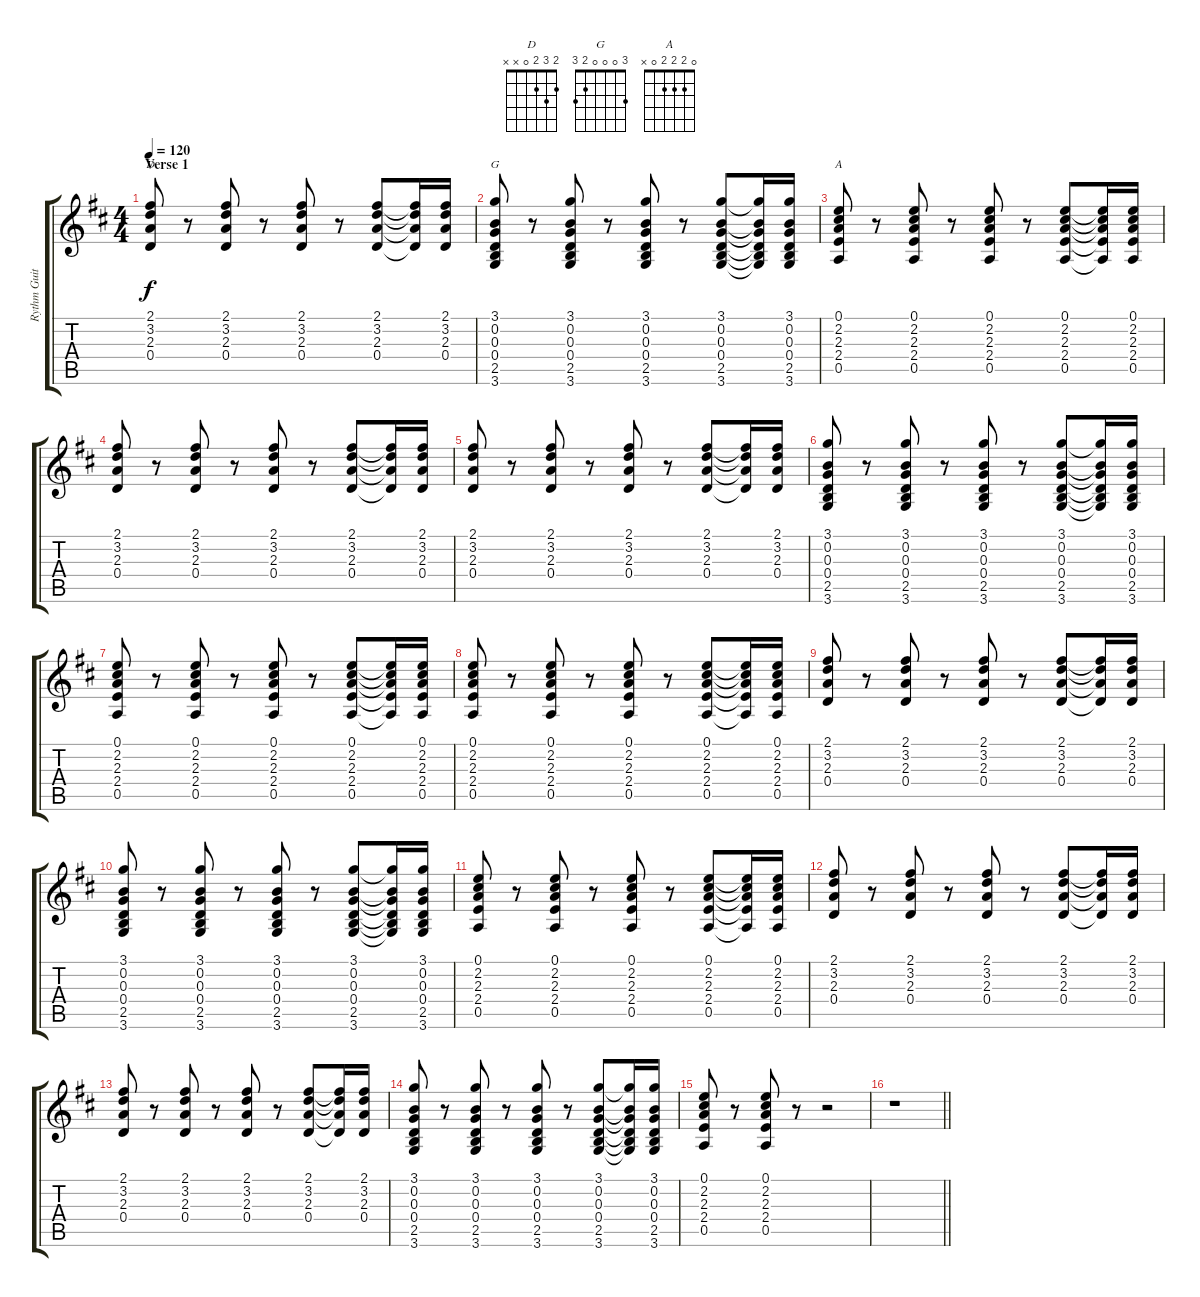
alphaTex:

\track ("Rythm Guitar" "Rythm Guit") {instrument electricguitarjazz}
\staff {score tabs}
\tuning (E4 B3 G3 D3 A2 E2) {hide}
\chord ("D" 2 3 2 0 x x)
\chord ("G" 3 0 0 0 2 3)
\chord ("A" 0 2 2 2 0 x)
\ts (4 4)
\section ("" "Verse 1")
\tempo 120
\clef g2
\ks d
(2.1 3.2 2.3 0.4).8{ch "D" dy f instrument electricguitarjazz} r.8 (2.1 3.2 2.3 0.4).8 r.8 (2.1 3.2 2.3 0.4).8 r.8 (2.1 3.2 2.3 0.4).8 (2.1{t} 3.2{t} 2.3{t} 0.4{t}).16 (2.1 3.2 2.3 0.4).16 |
(3.1 0.2 0.3 0.4 2.5 3.6).8{ch "G"} r.8 (3.1 0.2 0.3 0.4 2.5 3.6).8 r.8 (3.1 0.2 0.3 0.4 2.5 3.6).8 r.8 (3.1 0.2 0.3 0.4 2.5 3.6).8 (3.1{t} 0.2{t} 0.3{t} 0.4{t} 2.5{t} 3.6{t}).16 (3.1 0.2 0.3 0.4 2.5 3.6).16 |
(0.1 2.2 2.3 2.4 0.5).8{ch "A"} r.8 (0.1 2.2 2.3 2.4 0.5).8 r.8 (0.1 2.2 2.3 2.4 0.5).8 r.8 (0.1 2.2 2.3 2.4 0.5).8 (0.1{t} 2.2{t} 2.3{t} 2.4{t} 0.5{t}).16 (0.1 2.2 2.3 2.4 0.5).16 |
(2.1 3.2 2.3 0.4).8 r.8 (2.1 3.2 2.3 0.4).8 r.8 (2.1 3.2 2.3 0.4).8 r.8 (2.1 3.2 2.3 0.4).8 (2.1{t} 3.2{t} 2.3{t} 0.4{t}).16 (2.1 3.2 2.3 0.4).16 |
(2.1 3.2 2.3 0.4).8 r.8 (2.1 3.2 2.3 0.4).8 r.8 (2.1 3.2 2.3 0.4).8 r.8 (2.1 3.2 2.3 0.4).8 (2.1{t} 3.2{t} 2.3{t} 0.4{t}).16 (2.1 3.2 2.3 0.4).16 |
(3.1 0.2 0.3 0.4 2.5 3.6).8 r.8 (3.1 0.2 0.3 0.4 2.5 3.6).8 r.8 (3.1 0.2 0.3 0.4 2.5 3.6).8 r.8 (3.1 0.2 0.3 0.4 2.5 3.6).8 (3.1{t} 0.2{t} 0.3{t} 0.4{t} 2.5{t} 3.6{t}).16 (3.1 0.2 0.3 0.4 2.5 3.6).16 |
(0.1 2.2 2.3 2.4 0.5).8 r.8 (0.1 2.2 2.3 2.4 0.5).8 r.8 (0.1 2.2 2.3 2.4 0.5).8 r.8 (0.1 2.2 2.3 2.4 0.5).8 (0.1{t} 2.2{t} 2.3{t} 2.4{t} 0.5{t}).16 (0.1 2.2 2.3 2.4 0.5).16 |
(0.1 2.2 2.3 2.4 0.5).8 r.8 (0.1 2.2 2.3 2.4 0.5).8 r.8 (0.1 2.2 2.3 2.4 0.5).8 r.8 (0.1 2.2 2.3 2.4 0.5).8 (0.1{t} 2.2{t} 2.3{t} 2.4{t} 0.5{t}).16 (0.1 2.2 2.3 2.4 0.5).16 |
(2.1 3.2 2.3 0.4).8 r.8 (2.1 3.2 2.3 0.4).8 r.8 (2.1 3.2 2.3 0.4).8 r.8 (2.1 3.2 2.3 0.4).8 (2.1{t} 3.2{t} 2.3{t} 0.4{t}).16 (2.1 3.2 2.3 0.4).16 |
(3.1 0.2 0.3 0.4 2.5 3.6).8 r.8 (3.1 0.2 0.3 0.4 2.5 3.6).8 r.8 (3.1 0.2 0.3 0.4 2.5 3.6).8 r.8 (3.1 0.2 0.3 0.4 2.5 3.6).8 (3.1{t} 0.2{t} 0.3{t} 0.4{t} 2.5{t} 3.6{t}).16 (3.1 0.2 0.3 0.4 2.5 3.6).16 |
(0.1 2.2 2.3 2.4 0.5).8 r.8 (0.1 2.2 2.3 2.4 0.5).8 r.8 (0.1 2.2 2.3 2.4 0.5).8 r.8 (0.1 2.2 2.3 2.4 0.5).8 (0.1{t} 2.2{t} 2.3{t} 2.4{t} 0.5{t}).16 (0.1 2.2 2.3 2.4 0.5).16 |
(2.1 3.2 2.3 0.4).8 r.8 (2.1 3.2 2.3 0.4).8 r.8 (2.1 3.2 2.3 0.4).8 r.8 (2.1 3.2 2.3 0.4).8 (2.1{t} 3.2{t} 2.3{t} 0.4{t}).16 (2.1 3.2 2.3 0.4).16 |
(2.1 3.2 2.3 0.4).8 r.8 (2.1 3.2 2.3 0.4).8 r.8 (2.1 3.2 2.3 0.4).8 r.8 (2.1 3.2 2.3 0.4).8 (2.1{t} 3.2{t} 2.3{t} 0.4{t}).16 (2.1 3.2 2.3 0.4).16 |
(3.1 0.2 0.3 0.4 2.5 3.6).8 r.8 (3.1 0.2 0.3 0.4 2.5 3.6).8 r.8 (3.1 0.2 0.3 0.4 2.5 3.6).8 r.8 (3.1 0.2 0.3 0.4 2.5 3.6).8 (3.1{t} 0.2{t} 0.3{t} 0.4{t} 2.5{t} 3.6{t}).16 (3.1 0.2 0.3 0.4 2.5 3.6).16 |
(0.1 2.2 2.3 2.4 0.5).8 r.8 (0.1 2.2 2.3 2.4 0.5).8 r.8 r.2 |
\barLineRight lightlight
r.1
